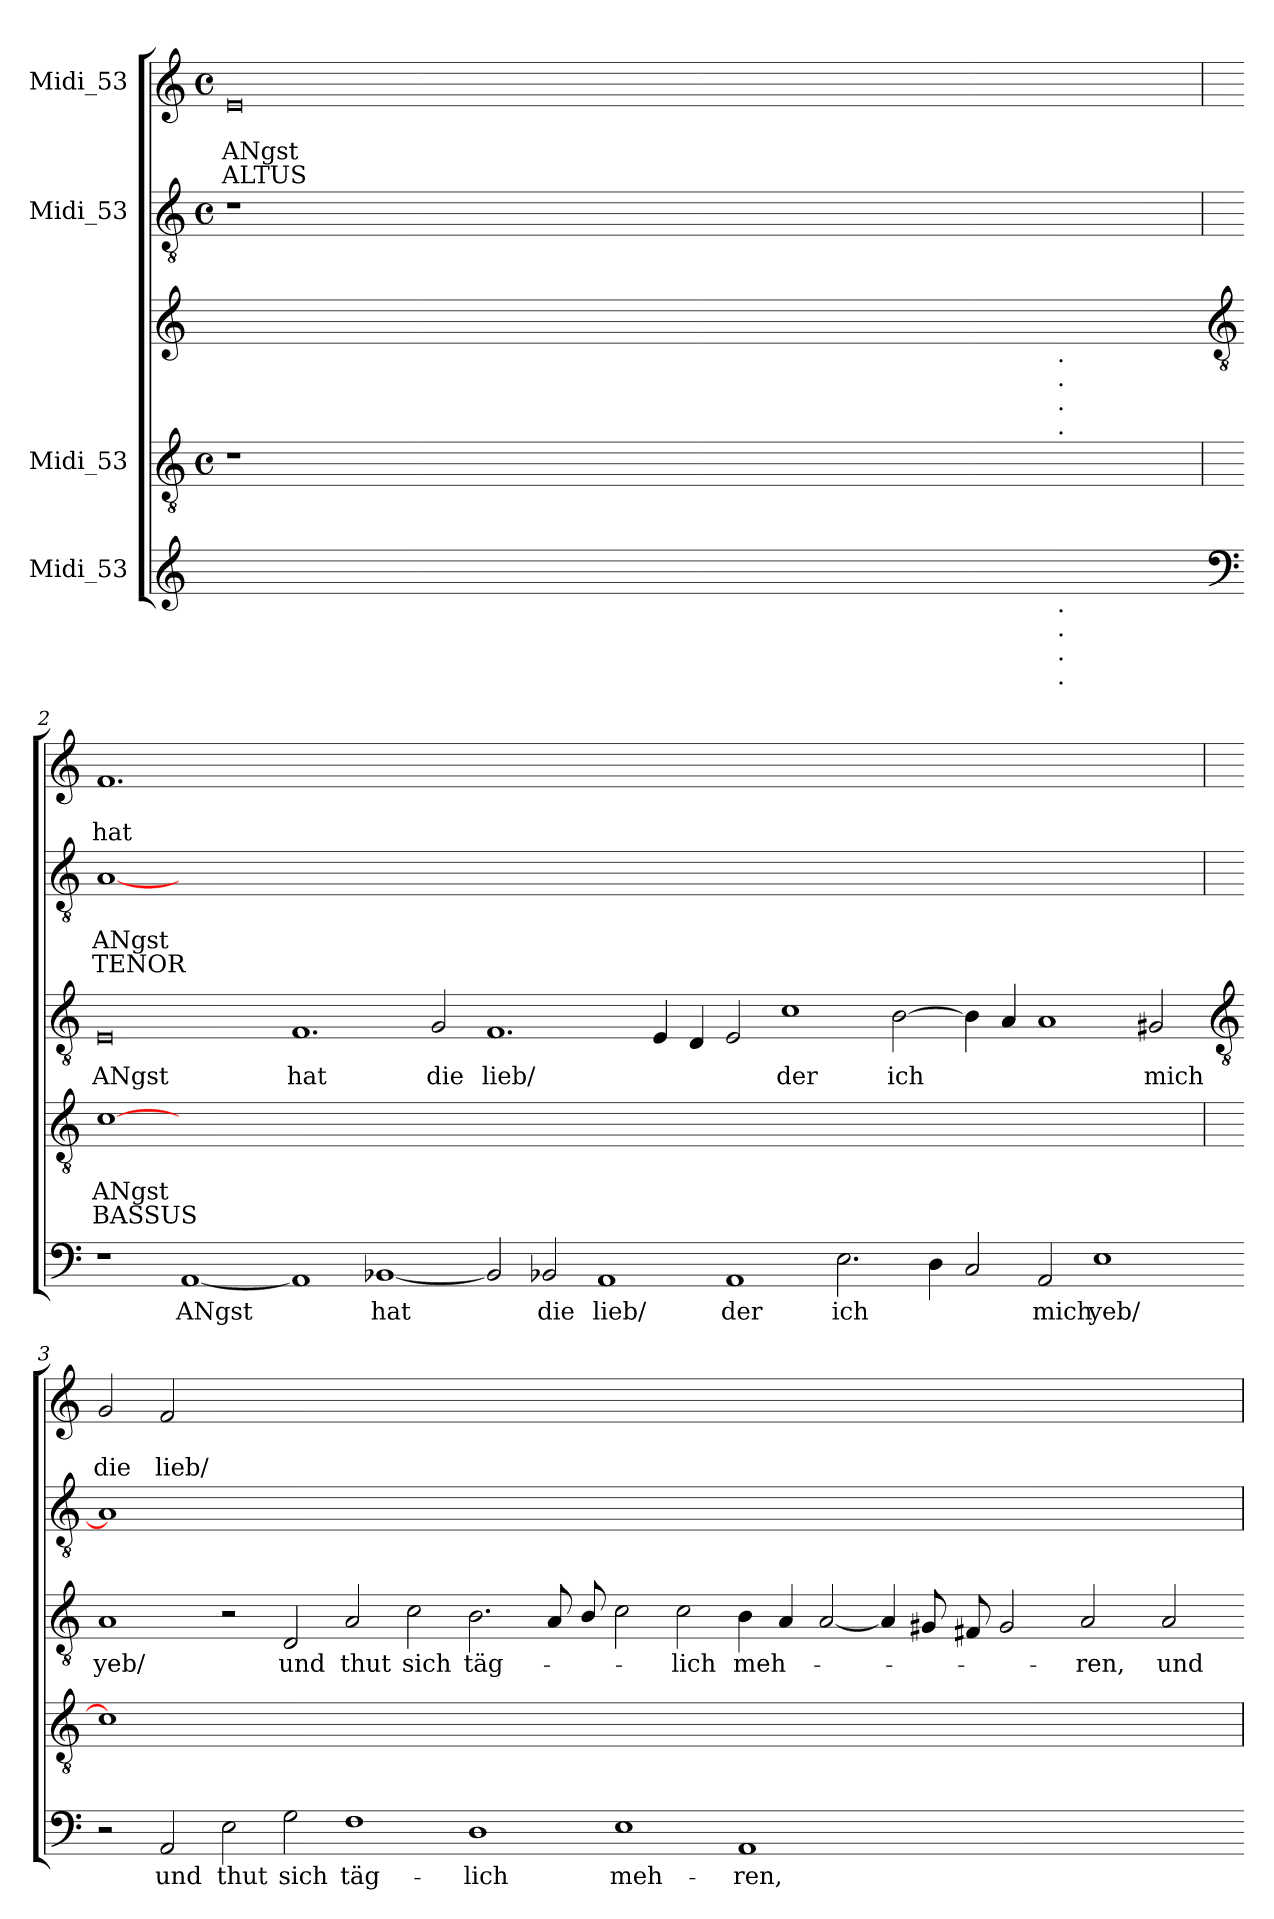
**kern	**text	**kern	**text	**text	**text	**kern	**text	**kern	**text	**text	**text	**kern	**text	**text	**text
*part5	*part5	*part4	*part4	*part4	*part4	*part3	*part3	*part2	*part2	*part2	*part2	*part1	*part1	*part1	*part1
*staff5	*staff5	*staff4	*staff4	*staff4	*staff4	*staff3	*staff3	*staff2	*staff2	*staff2	*staff2	*staff1	*staff1	*staff1	*staff1
*I"Midi_53	*	*I"Midi_53	*	*	*	*	*	*I"Midi_53	*	*	*	*I"Midi_53	*	*	*
*clefG2	*	*clefGv2	*	*	*	*clefG2	*	*clefGv2	*	*	*	*clefG2	*	*	*
*k[]	*	*k[]	*	*	*	*k[]	*	*k[]	*	*	*	*k[]	*	*	*
*C:	*	*C:	*	*	*	*C:	*	*C:	*	*	*	*C:	*	*	*
*	*	*M4/4	*	*	*	*	*	*M4/4	*	*	*	*M4/4	*	*	*
*	*	*met(c)	*	*	*	*	*	*met(c)	*	*	*	*met(c)	*	*	*
=1	=1	=1	=1	=1	=1	=1	=1	=1	=1	=1	=1	=1	=1	=1	=1
!	!	!	!	!	!	!	!	!	!	!	!	!	!LO:LY:b	!LO:LY:b	!LO:LY:b
4ryy	.	1r	.	.	.	4ryy	.	1r	.	.	.	0e	.	ANgst	ALTUS
4ryy	.	.	.	.	.	4ryy	.	.	.	.	.	.	.	.	.
4ryy	.	.	.	.	.	4ryy	.	.	.	.	.	.	.	.	.
64ryy	.	.	.	.	.	64ryy	.	.	.	.	.	.	.	.	.
64ryy	.	.	.	.	.	64ryy	.	.	.	.	.	.	.	.	.
64ryy	.	.	.	.	.	64ryy	.	.	.	.	.	.	.	.	.
64ryy	.	.	.	.	.	64ryy	.	.	.	.	.	.	.	.	.
64ryy	.	.	.	.	.	64ryy	.	.	.	.	.	.	.	.	.
4ryy	.	.	.	.	.	4ryy	.	.	.	.	.	.	.	.	.
.	.	1%7ryy	.	.	.	.	.	1%7ryy	.	.	.	.	.	.	.
4ryy	.	.	.	.	.	4ryy	.	.	.	.	.	.	.	.	.
4ryy	.	.	.	.	.	4ryy	.	.	.	.	.	.	.	.	.
4ryy	.	.	.	.	.	4ryy	.	.	.	.	.	.	.	.	.
4ryy	.	.	.	.	.	4ryy	.	.	.	.	.	.	.	.	.
.	.	.	.	.	.	.	.	.	.	.	.	00.ryy	.	.	.
4ryy	.	.	.	.	.	4ryy	.	.	.	.	.	.	.	.	.
4ryy	.	.	.	.	.	4ryy	.	.	.	.	.	.	.	.	.
32ryy	.	.	.	.	.	32ryy	.	.	.	.	.	.	.	.	.
4ryy	.	.	.	.	.	4ryy	.	.	.	.	.	.	.	.	.
4ryy	.	.	.	.	.	4ryy	.	.	.	.	.	.	.	.	.
4ryy	.	.	.	.	.	4ryy	.	.	.	.	.	.	.	.	.
4ryy	.	.	.	.	.	4ryy	.	.	.	.	.	.	.	.	.
4ryy	.	.	.	.	.	4ryy	.	.	.	.	.	.	.	.	.
4ryy	.	.	.	.	.	4ryy	.	.	.	.	.	.	.	.	.
4ryy	.	.	.	.	.	4ryy	.	.	.	.	.	.	.	.	.
32ryy	.	.	.	.	.	32ryy	.	.	.	.	.	.	.	.	.
32ryy	.	.	.	.	.	32ryy	.	.	.	.	.	.	.	.	.
32ryy	.	.	.	.	.	32ryy	.	.	.	.	.	.	.	.	.
32ryy	.	.	.	.	.	32ryy	.	.	.	.	.	.	.	.	.
32ryy	.	.	.	.	.	32ryy	.	.	.	.	.	.	.	.	.
32ryy	.	.	.	.	.	32ryy	.	.	.	.	.	.	.	.	.
32ryy	.	.	.	.	.	32ryy	.	.	.	.	.	.	.	.	.
4ryy	.	.	.	.	.	4ryy	.	.	.	.	.	.	.	.	.
4ryy	.	.	.	.	.	4ryy	.	.	.	.	.	.	.	.	.
4ryy	.	.	.	.	.	4ryy	.	.	.	.	.	.	.	.	.
4ryy	.	.	.	.	.	4ryy	.	.	.	.	.	.	.	.	.
4ryy	.	.	.	.	.	4ryy	.	.	.	.	.	.	.	.	.
4ryy	.	.	.	.	.	4ryy	.	.	.	.	.	.	.	.	.
4ryy	.	.	.	.	.	4ryy	.	.	.	.	.	.	.	.	.
4ryy	.	.	.	.	.	4ryy	.	.	.	.	.	.	.	.	.
64ryy	.	.	.	.	.	64ryy	.	.	.	.	.	.	.	.	.
64ryy	.	.	.	.	.	64ryy	.	.	.	.	.	.	.	.	.
64ryy	.	.	.	.	.	64ryy	.	.	.	.	.	.	.	.	.
64ryy	.	.	.	.	.	64ryy	.	.	.	.	.	.	.	.	.
64ryy	.	.	.	.	.	64ryy	.	.	.	.	.	.	.	.	.
64ryy	.	.	.	.	.	64ryy	.	.	.	.	.	.	.	.	.
64ryy	.	.	.	.	.	64ryy	.	.	.	.	.	.	.	.	.
64ryy	.	.	.	.	.	64ryy	.	.	.	.	.	.	.	.	.
64ryy	.	.	.	.	.	64ryy	.	.	.	.	.	.	.	.	.
64ryy	.	.	.	.	.	64ryy	.	.	.	.	.	.	.	.	.
64ryy	.	.	.	.	.	64ryy	.	.	.	.	.	.	.	.	.
64ryy	.	.	.	.	.	64ryy	.	.	.	.	.	.	.	.	.
64ryy	.	.	.	.	.	64ryy	.	.	.	.	.	.	.	.	.
64ryy	.	.	.	.	.	64ryy	.	.	.	.	.	.	.	.	.
!	!	!	!	!	!	!LO:TX:b:t=.	!	!	!	!	!	!	!	!	!
!	!	!	!	!	!	!LO:TX:b:t=.	!	!	!	!	!	!	!	!	!
!	!	!	!	!	!	!LO:TX:b:t=.	!	!	!	!	!	!	!	!	!
!	!	!	!	!	!	!LO:TX:b:t=.	!	!	!	!	!	!	!	!	!
!LO:TX:b:t=.	!	!	!	!	!	!	!	!	!	!	!	!	!	!	!
!LO:TX:b:t=.	!	!	!	!	!	!	!	!	!	!	!	!	!	!	!
!LO:TX:b:t=.	!	!	!	!	!	!	!	!	!	!	!	!	!	!	!
!LO:TX:b:t=.	!	!	!	!	!	!	!	!	!	!	!	!	!	!	!
64ryy	.	.	.	.	.	64ryy	.	.	.	.	.	.	.	.	.
4ryy	.	.	.	.	.	4ryy	.	.	.	.	.	.	.	.	.
4ryy	.	.	.	.	.	4ryy	.	.	.	.	.	.	.	.	.
4ryy	.	.	.	.	.	4ryy	.	.	.	.	.	.	.	.	.
4ryy	.	.	.	.	.	4ryy	.	.	.	.	.	.	.	.	.
16ryy	.	.	.	.	.	16ryy	.	.	.	.	.	.	.	.	.
16ryy	.	.	.	.	.	16ryy	.	.	.	.	.	.	.	.	.
16ryy	.	.	.	.	.	16ryy	.	.	.	.	.	.	.	.	.
!!LO:LB:g=z
=2-	=2	=2	=2	=2	=2	=2-	=2	=2	=2	=2	=2	=2	=2	=2	=2
*clefF4	*	*	*	*	*	*clefGv2	*	*	*	*	*	*	*	*	*
!	!	!	!	!LO:LY:b	!LO:LY:b	!	!LO:LY:b	!	!LO:LY:b	!LO:LY:b	!LO:LY:b	!	!	!LO:LY:b	!
1r	.	[1c	.	ANgst	BASSUS	0E	ANgst	[1A	.	ANgst	TENOR	1.f	.	hat	.
!	!LO:LY:b	!	!	!	!	!	!	!	!	!	!	!	!	!	!
[1AA	ANgst	000ryy	.	.	.	.	.	000ryy	.	.	.	.	.	.	.
.	.	.	.	.	.	.	.	.	.	.	.	000ryy	.	.	.
!	!	!	!	!	!	!	!LO:LY:b	!	!	!	!	!	!	!	!
1AA]	.	.	.	.	.	1.F	hat	.	.	.	.	.	.	.	.
!	!LO:LY:b	!	!	!	!	!	!	!	!	!	!	!	!	!	!
[1BB-X	hat	.	.	.	.	.	.	.	.	.	.	.	.	.	.
!	!	!	!	!	!	!	!LO:LY:b	!	!	!	!	!	!	!	!
.	.	.	.	.	.	2G/	die	.	.	.	.	.	.	.	.
!	!	!	!	!	!	!	!LO:LY:b	!	!	!	!	!	!	!	!
2BB-/]	.	.	.	.	.	1.F	lieb/	.	.	.	.	.	.	.	.
!	!LO:LY:b	!	!	!	!	!	!	!	!	!	!	!	!	!	!
2BB-X/	die	.	.	.	.	.	.	.	.	.	.	.	.	.	.
!	!LO:LY:b	!	!	!	!	!	!	!	!	!	!	!	!	!	!
1AA	lieb/	.	.	.	.	.	.	.	.	.	.	.	.	.	.
.	.	.	.	.	.	4E/	.	.	.	.	.	.	.	.	.
.	.	.	.	.	.	4D/	.	.	.	.	.	.	.	.	.
!	!LO:LY:b	!	!	!	!	!	!	!	!	!	!	!	!	!	!
1AA	der	.	.	.	.	2E/	.	.	.	.	.	.	.	.	.
!	!	!	!	!	!	!	!LO:LY:b	!	!	!	!	!	!	!	!
.	.	.	.	.	.	1c	der	.	.	.	.	.	.	.	.
!	!LO:LY:b	!	!	!	!	!	!	!	!	!	!	!	!	!	!
2.E\	ich	.	.	.	.	.	.	.	.	.	.	.	.	.	.
!	!	!	!	!	!	!	!LO:LY:b	!	!	!	!	!	!	!	!
.	.	.	.	.	.	[2B\	ich	.	.	.	.	.	.	.	.
4D\	.	.	.	.	.	.	.	.	.	.	.	.	.	.	.
2C/	.	.	.	.	.	4B\]	.	.	.	.	.	.	.	.	.
.	.	.	.	.	.	4A/	.	.	.	.	.	.	.	.	.
!	!LO:LY:b	!	!	!	!	!	!	!	!	!	!	!	!	!	!
2AA/	mich	.	.	.	.	1A	.	.	.	.	.	.	.	.	.
!	!LO:LY:b	!	!	!	!	!	!	!	!	!	!	!	!	!	!
1E	yeb/	1ryy	.	.	.	.	.	1ryy	.	.	.	.	.	.	.
!	!	!	!	!	!	!	!LO:LY:b	!	!	!	!	!	!	!	!
.	.	.	.	.	.	2G#X/	mich	.	.	.	.	2ryy	.	.	.
!!LO:LB:g=z
=3-	=3	=3	=3	=3	=3	=3-	=3	=3	=3	=3	=3	=3	=3	=3	=3
*	*	*	*	*	*	*clefGv2	*	*	*	*	*	*	*	*	*
!	!	!	!	!	!	!	!LO:LY:b	!	!	!	!	!	!	!LO:LY:b	!
2r	.	1c]	.	.	.	1A	yeb/	1A]	.	.	.	2g/	.	die	.
!	!LO:LY:b	!	!	!	!	!	!	!	!	!	!	!	!	!LO:LY:b	!
2AA/	und	.	.	.	.	.	.	.	.	.	.	2f/	.	lieb/	.
!	!LO:LY:b	!	!	!	!	!	!	!	!	!	!	!	!	!	!
2E\	thut	1%7ryy	.	.	.	2r	.	1%7ryy	.	.	.	1%7ryy	.	.	.
!	!LO:LY:b	!	!	!	!	!	!LO:LY:b	!	!	!	!	!	!	!	!
2G\	sich	.	.	.	.	2D/	und	.	.	.	.	.	.	.	.
!	!LO:LY:b	!	!	!	!	!	!LO:LY:b	!	!	!	!	!	!	!	!
1F	täg-	.	.	.	.	2A/	thut	.	.	.	.	.	.	.	.
!	!	!	!	!	!	!	!LO:LY:b	!	!	!	!	!	!	!	!
.	.	.	.	.	.	2c\	sich	.	.	.	.	.	.	.	.
!	!LO:LY:b	!	!	!	!	!	!LO:LY:b	!	!	!	!	!	!	!	!
1D	-lich	.	.	.	.	2.B\	täg-	.	.	.	.	.	.	.	.
.	.	.	.	.	.	8A/	.	.	.	.	.	.	.	.	.
.	.	.	.	.	.	8B/	.	.	.	.	.	.	.	.	.
!	!LO:LY:b	!	!	!	!	!	!	!	!	!	!	!	!	!	!
1E	meh-	.	.	.	.	2c\	.	.	.	.	.	.	.	.	.
!	!	!	!	!	!	!	!LO:LY:b	!	!	!	!	!	!	!	!
.	.	.	.	.	.	2c\	-lich	.	.	.	.	.	.	.	.
!	!LO:LY:b	!	!	!	!	!	!LO:LY:b	!	!	!	!	!	!	!	!
1AA	-ren,	.	.	.	.	4B\	meh-	.	.	.	.	.	.	.	.
.	.	.	.	.	.	4A/	.	.	.	.	.	.	.	.	.
.	.	.	.	.	.	[2A/	.	.	.	.	.	.	.	.	.
4ryy	.	.	.	.	.	4A/]	.	.	.	.	.	.	.	.	.
4ryy	.	.	.	.	.	8G#X/	.	.	.	.	.	.	.	.	.
.	.	.	.	.	.	8F#X/	.	.	.	.	.	.	.	.	.
4ryy	.	.	.	.	.	2G#/	.	.	.	.	.	.	.	.	.
4ryy	.	.	.	.	.	.	.	.	.	.	.	.	.	.	.
!	!	!	!	!	!	!	!LO:LY:b	!	!	!	!	!	!	!	!
4ryy	.	.	.	.	.	2A/	-ren,	.	.	.	.	.	.	.	.
4ryy	.	.	.	.	.	.	.	.	.	.	.	.	.	.	.
!	!	!	!	!	!	!	!LO:LY:b	!	!	!	!	!	!	!	!
4ryy	.	.	.	.	.	2A/	und	.	.	.	.	.	.	.	.
4ryy	.	.	.	.	.	.	.	.	.	.	.	.	.	.	.
=-	=	=	=	=	=	=-	=	=	=	=	=	=	=	=	=
*-	*-	*-	*-	*-	*-	*-	*-	*-	*-	*-	*-	*-	*-	*-	*-
